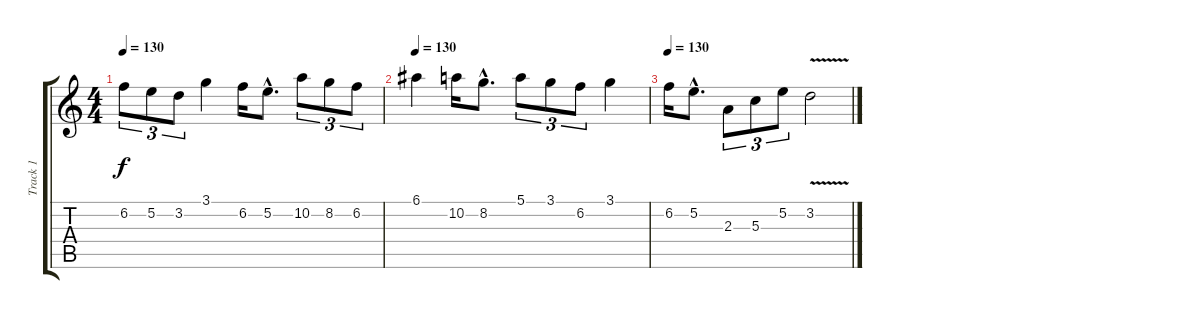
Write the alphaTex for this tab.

\track ("Track 1" "Track 1") {instrument distortionguitar}
\staff {score tabs}
\tuning (E4 B3 G3 D3 A2 E2) {hide}
\ts (4 4)
\tempo 130
\clef g2
\ks c
6.2.8{tu (3 2) dy f} 5.2.8{tu (3 2)} 3.2.8{tu (3 2)} 3.1.4 6.2.16 5.2{hac}.8{d} 10.2.8{tu (3 2)} 8.2.8{tu (3 2)} 6.2.8{tu (3 2)} |
\tempo 130
6.1.4 10.2.16 8.2{hac}.8{d} 5.1.8{tu (3 2)} 3.1.8{tu (3 2)} 6.2.8{tu (3 2)} 3.1.4 |
\tempo 130
6.2.16 5.2{hac}.8{d} 2.3.8{tu (3 2)} 5.3.8{tu (3 2)} 5.2.8{tu (3 2)} 3.2{v}.2
